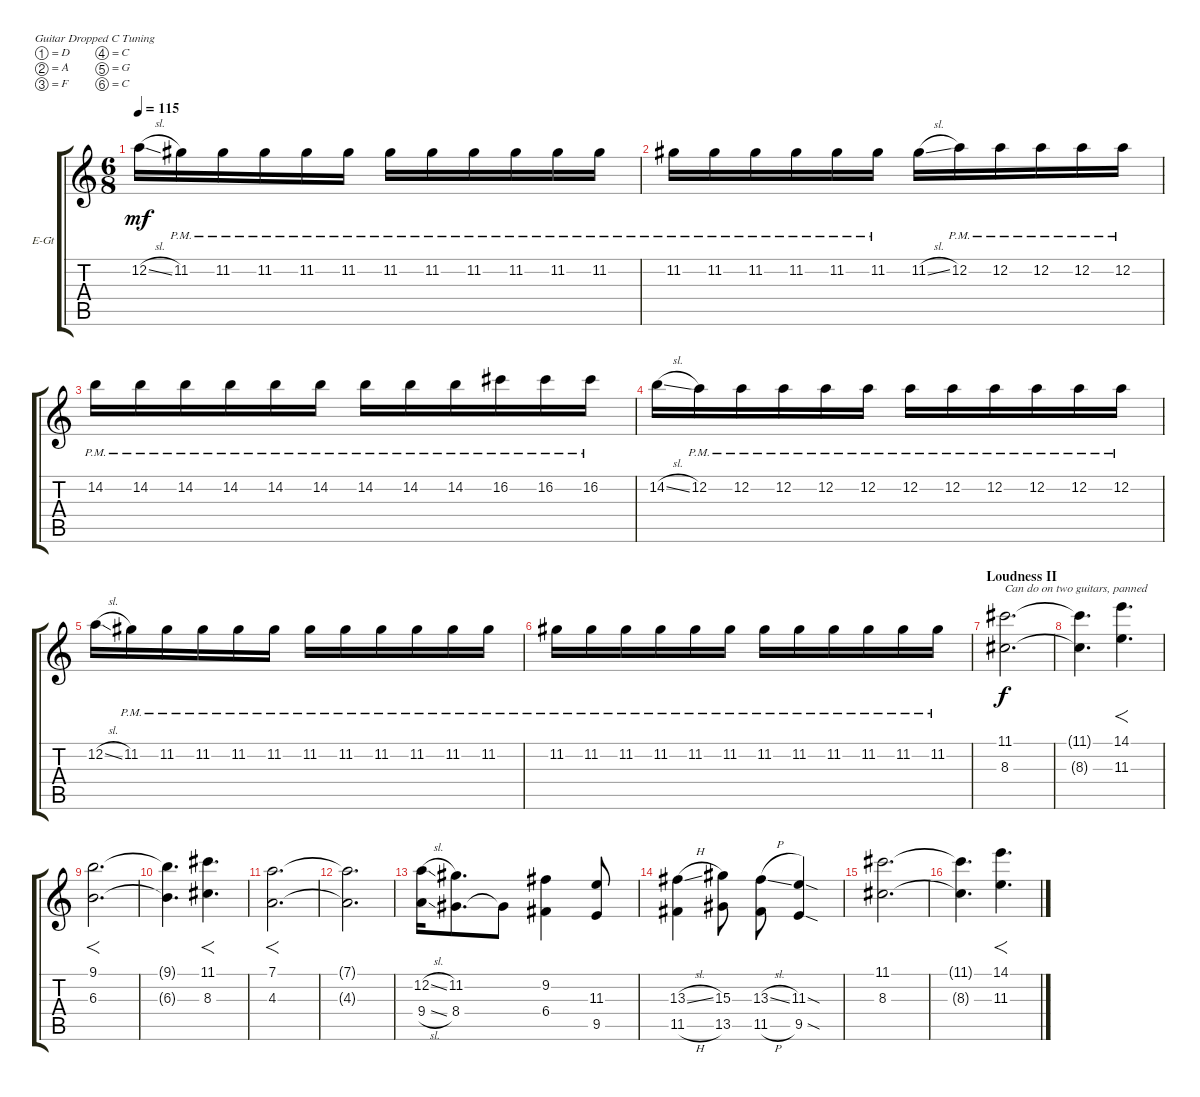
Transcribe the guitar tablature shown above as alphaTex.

\bracketExtendMode groupsimilarinstruments
\firstSystemTrackNameOrientation horizontal
\otherSystemsTrackNameOrientation horizontal
\track ("Electric Guitar" "E-Gt") {instrument overdrivenguitar}
\staff {score tabs}
\tuning (D4 A3 F3 C3 G2 C2)
\ts (6 8)
\tempo 115
\clef g2
\ks c
12.2{sl}.16{dy mf} 11.2{pm}.16 11.2{pm}.16 11.2{pm}.16 11.2{pm}.16 11.2{pm}.16 11.2{pm}.16 11.2{pm}.16 11.2{pm}.16 11.2{pm}.16 11.2{pm}.16 11.2{pm}.16 |
11.2{pm}.16 11.2{pm}.16 11.2{pm}.16 11.2{pm}.16 11.2{pm}.16 11.2{pm}.16 11.2{sl}.16 12.2{pm}.16 12.2{pm}.16 12.2{pm}.16 12.2{pm}.16 12.2{pm}.16 |
14.2{pm}.16 14.2{pm}.16 14.2{pm}.16 14.2{pm}.16 14.2{pm}.16 14.2{pm}.16 14.2{pm}.16 14.2{pm}.16 14.2{pm}.16 16.2{pm}.16 16.2{pm}.16 16.2{pm}.16 |
14.2{sl}.16 12.2{pm}.16 12.2{pm}.16 12.2{pm}.16 12.2{pm}.16 12.2{pm}.16 12.2{pm}.16 12.2{pm}.16 12.2{pm}.16 12.2{pm}.16 12.2{pm}.16 12.2{pm}.16 |
12.2{sl}.16 11.2{pm}.16 11.2{pm}.16 11.2{pm}.16 11.2{pm}.16 11.2{pm}.16 11.2{pm}.16 11.2{pm}.16 11.2{pm}.16 11.2{pm}.16 11.2{pm}.16 11.2{pm}.16 |
11.2{pm}.16 11.2{pm}.16 11.2{pm}.16 11.2{pm}.16 11.2{pm}.16 11.2{pm}.16 11.2{pm}.16 11.2{pm}.16 11.2{pm}.16 11.2{pm}.16 11.2{pm}.16 11.2{pm}.16 |
\section ("" "Loudness II")
(8.3 11.1).2{d txt "Can do on two guitars, panned" dy f} |
(8.3{t} 11.1{t}).4{d} (14.1 11.3).4{f d} |
(6.3 9.1).2{f d} |
(9.1{t} 6.3{t}).4{d} (8.3 11.1).4{f d} |
(4.3 7.1).2{f d} |
(7.1{t} 4.3{t}).2{d} |
(9.4{sl} 12.2{sl}).16 (8.4 11.2).8{d} 8.4{t}.8 (6.4 9.2).4 (9.5 11.3).8 |
(11.5{h} 13.3{sl}).4 (13.5 15.3).8 (11.5{h} 13.3{sl}).8 (9.5{sod} 11.3{sod}).4 |
(8.3 11.1).2{d} |
(8.3{t} 11.1{t}).4{d} (14.1 11.3).4{f d}
